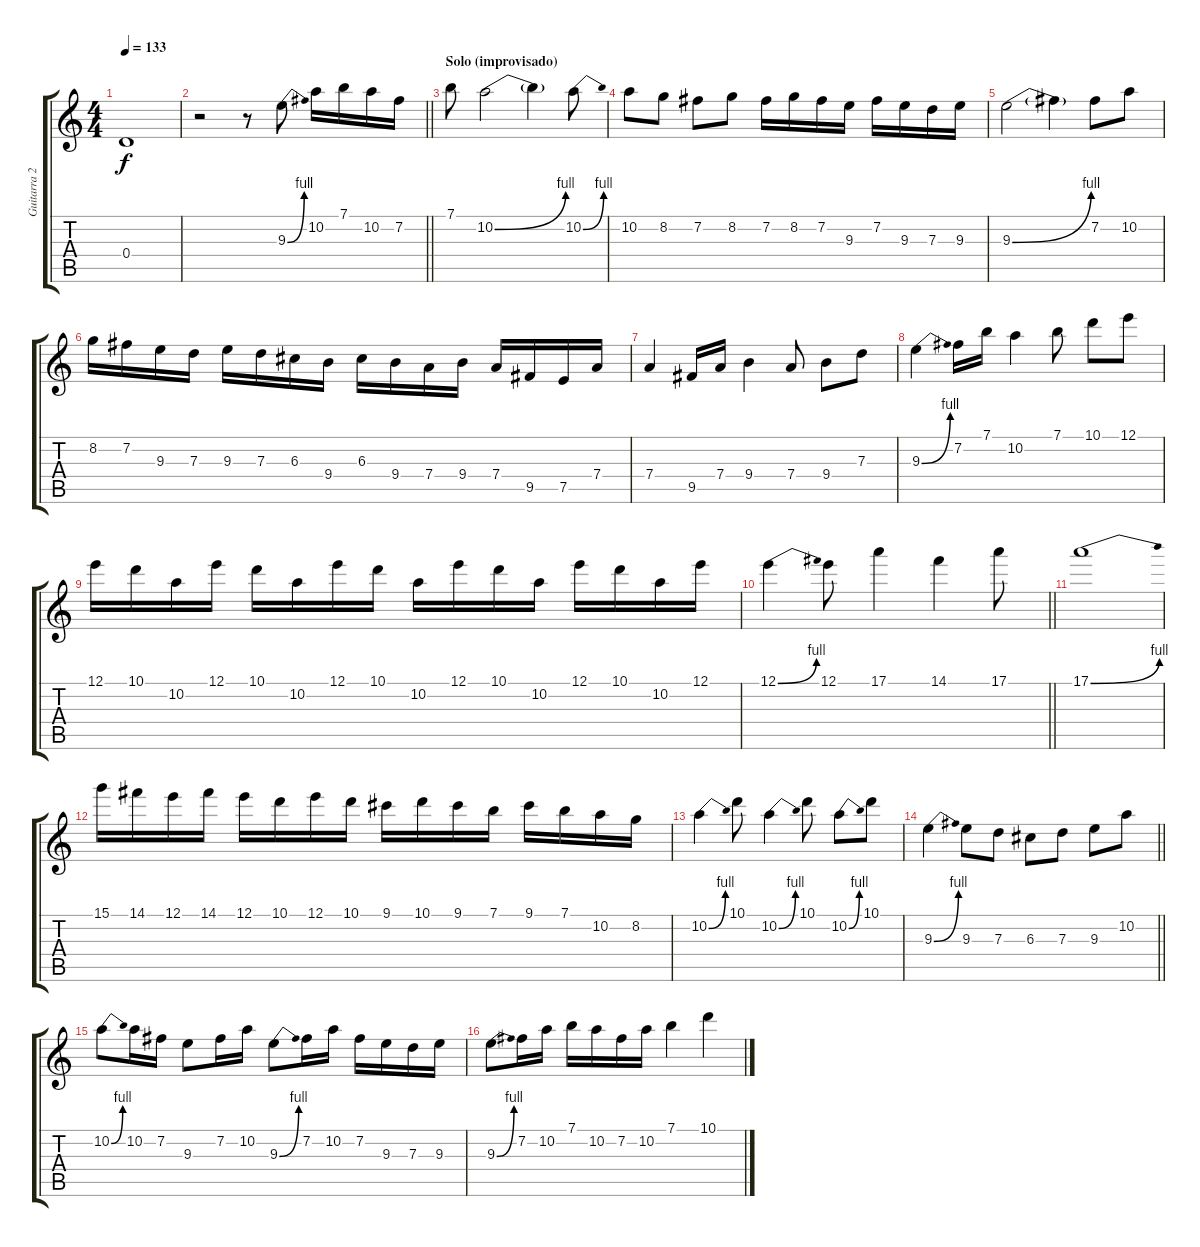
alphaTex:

\track ("Guitarra 2" "Guitarra 2") {instrument distortionguitar}
\staff {score tabs}
\tuning (E4 B3 G3 D3 A2 E2) {hide}
\ts (4 4)
\tempo 133
\clef g2
\ks c
0.4{t}.1{dy f} |
\barLineRight lightlight
r.2 r.8 9.3{be (bend 0 0 60 4)}.8 10.2.16 7.1.16 10.2.16 7.2.16 |
\section ("" "Solo (improvisado)")
7.1.8 10.2{be (bend 0 0 60 4)}.2 10.2{t}.4 10.2{be (bend 0 0 60 4)}.8 |
10.2.8 8.2.8 7.2.8 8.2.8 7.2.16 8.2.16 7.2.16 9.3.16 7.2.16 9.3.16 7.3.16 9.3.16 |
9.3{be (bend 0 0 60 4)}.2 9.3{t}.4 7.2.8 10.2.8 |
8.2.16 7.2.16 9.3.16 7.3.16 9.3.16 7.3.16 6.3.16 9.4.16 6.3.16 9.4.16 7.4.16 9.4.16 7.4.16 9.5.16 7.5.16 7.4.16 |
7.4.4 9.5.16 7.4.16 9.4.4 7.4.8 9.4.8 7.3.8 |
9.3{be (bend 0 0 60 4)}.4 7.2.16 7.1.16 10.2.4 7.1.8 10.1.8 12.1.8 |
12.1.16 10.1.16 10.2.16 12.1.16 10.1.16 10.2.16 12.1.16 10.1.16 10.2.16 12.1.16 10.1.16 10.2.16 12.1.16 10.1.16 10.2.16 12.1.16 |
\barLineRight lightlight
12.1{be (bend 0 0 60 4)}.4 12.1.8 17.1.4 14.1.4 17.1.8 |
17.1{be (bend 0 0 60 4)}.1 |
15.1.16 14.1.16 12.1.16 14.1.16 12.1.16 10.1.16 12.1.16 10.1.16 9.1.16 10.1.16 9.1.16 7.1.16 9.1.16 7.1.16 10.2.16 8.2.16 |
10.2{be (bend 0 0 60 4)}.4 10.1.8 10.2{be (bend 0 0 60 4)}.4 10.1.8 10.2{be (bend 0 0 60 4)}.8 10.1.8 |
\barLineRight lightlight
9.3{be (bend 0 0 60 4)}.4 9.3.8 7.3.8 6.3.8 7.3.8 9.3.8 10.2.8 |
10.2{be (bend 0 0 60 4)}.8 10.2.16 7.2.16 9.3.8 7.2.16 10.2.16 9.3{be (bend 0 0 60 4)}.8 7.2.16 10.2.16 7.2.16 9.3.16 7.3.16 9.3.16 |
9.3{be (bend 0 0 60 4)}.8 7.2.16 10.2.16 7.1.16 10.2.16 7.2.16 10.2.16 7.1.4 10.1.4
